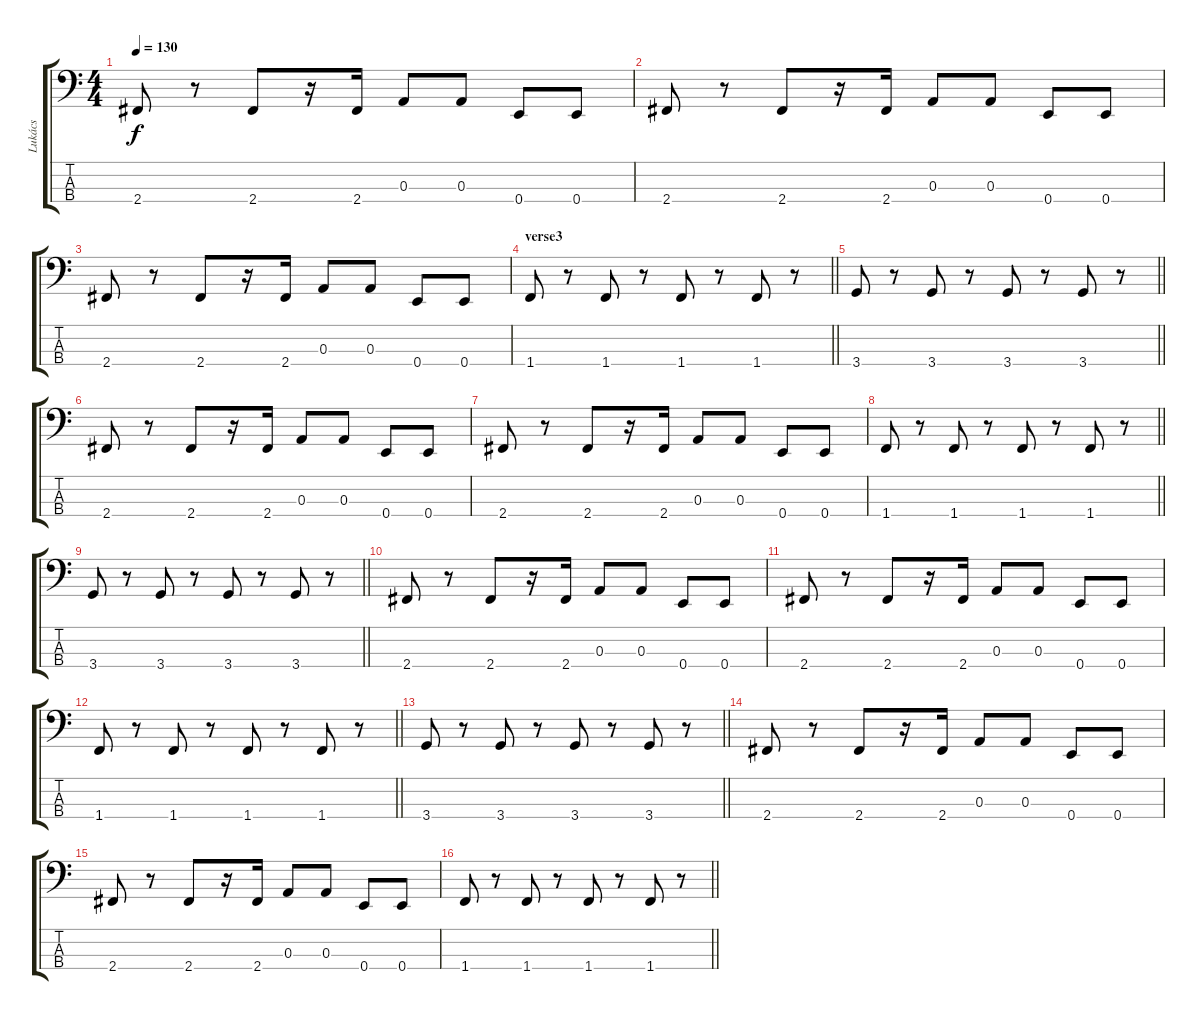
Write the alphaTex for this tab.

\track ("Lukács" "Lukács") {instrument electricbassfinger}
\staff {score tabs}
\tuning (G2 D2 A1 E1) {hide}
\ts (4 4)
\tempo 130
\clef f4
\ks c
2.4.8{dy f} r.8 2.4.8 r.16 2.4.16 0.3.8 0.3.8 0.4.8 0.4.8 |
2.4.8 r.8 2.4.8 r.16 2.4.16 0.3.8 0.3.8 0.4.8 0.4.8 |
2.4.8 r.8 2.4.8 r.16 2.4.16 0.3.8 0.3.8 0.4.8 0.4.8 |
\section ("" "verse3")
\barLineRight lightlight
1.4.8 r.8 1.4.8 r.8 1.4.8 r.8 1.4.8 r.8 |
\barLineRight lightlight
3.4.8 r.8 3.4.8 r.8 3.4.8 r.8 3.4.8 r.8 |
2.4.8 r.8 2.4.8 r.16 2.4.16 0.3.8 0.3.8 0.4.8 0.4.8 |
2.4.8 r.8 2.4.8 r.16 2.4.16 0.3.8 0.3.8 0.4.8 0.4.8 |
\barLineRight lightlight
1.4.8 r.8 1.4.8 r.8 1.4.8 r.8 1.4.8 r.8 |
\barLineRight lightlight
3.4.8 r.8 3.4.8 r.8 3.4.8 r.8 3.4.8 r.8 |
2.4.8 r.8 2.4.8 r.16 2.4.16 0.3.8 0.3.8 0.4.8 0.4.8 |
2.4.8 r.8 2.4.8 r.16 2.4.16 0.3.8 0.3.8 0.4.8 0.4.8 |
\barLineRight lightlight
1.4.8 r.8 1.4.8 r.8 1.4.8 r.8 1.4.8 r.8 |
\barLineRight lightlight
3.4.8 r.8 3.4.8 r.8 3.4.8 r.8 3.4.8 r.8 |
2.4.8 r.8 2.4.8 r.16 2.4.16 0.3.8 0.3.8 0.4.8 0.4.8 |
2.4.8 r.8 2.4.8 r.16 2.4.16 0.3.8 0.3.8 0.4.8 0.4.8 |
\barLineRight lightlight
1.4.8 r.8 1.4.8 r.8 1.4.8 r.8 1.4.8 r.8
